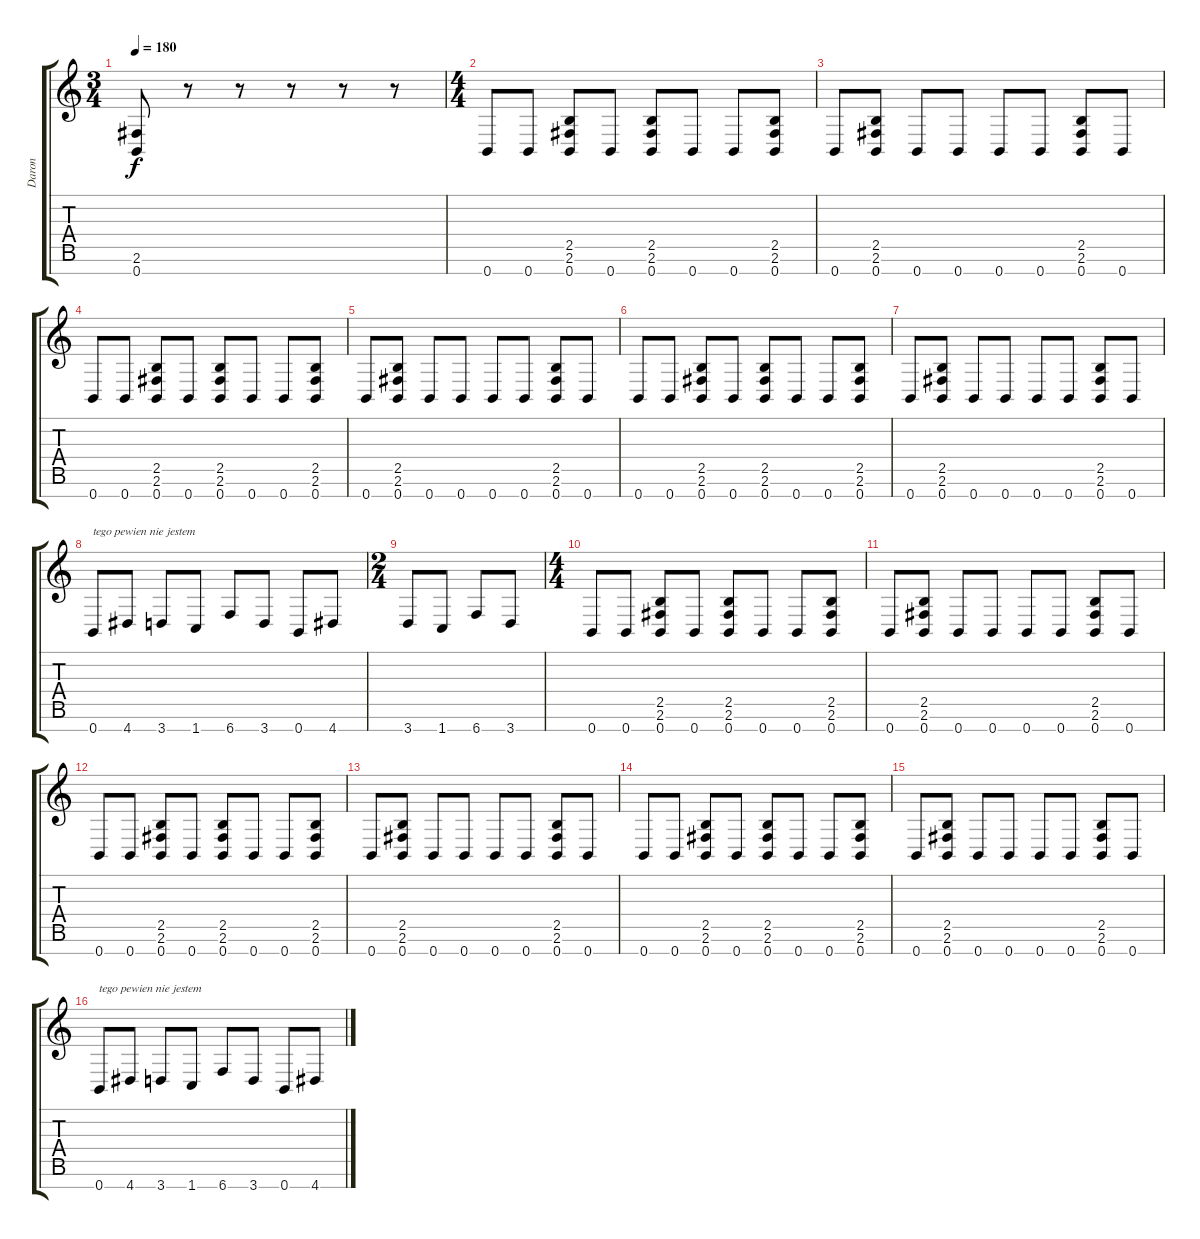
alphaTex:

\track ("Daron" "Daron") {instrument distortionguitar}
\staff {score tabs}
\tuning (E4 B3 G3 D3 A2 E2 B1) {hide}
\ts (3 4)
\tempo 180
\clef g2
\ks c
(2.6 0.7).8{dy f} r.8 r.8 r.8 r.8 r.8 |
\ts (4 4)
0.7.8 0.7.8 (2.5 2.6 0.7).8 0.7.8 (2.5 2.6 0.7).8 0.7.8 0.7.8 (2.5 2.6 0.7).8 |
0.7.8 (2.5 2.6 0.7).8 0.7.8 0.7.8 0.7.8 0.7.8 (2.5 2.6 0.7).8 0.7.8 |
0.7.8 0.7.8 (2.5 2.6 0.7).8 0.7.8 (2.5 2.6 0.7).8 0.7.8 0.7.8 (2.5 2.6 0.7).8 |
0.7.8 (2.5 2.6 0.7).8 0.7.8 0.7.8 0.7.8 0.7.8 (2.5 2.6 0.7).8 0.7.8 |
0.7.8 0.7.8 (2.5 2.6 0.7).8 0.7.8 (2.5 2.6 0.7).8 0.7.8 0.7.8 (2.5 2.6 0.7).8 |
0.7.8 (2.5 2.6 0.7).8 0.7.8 0.7.8 0.7.8 0.7.8 (2.5 2.6 0.7).8 0.7.8 |
0.7.8{txt "tego pewien nie jestem"} 4.7.8 3.7.8 1.7.8 6.7.8 3.7.8 0.7.8 4.7.8 |
\ts (2 4)
3.7.8 1.7.8 6.7.8 3.7.8 |
\ts (4 4)
0.7.8 0.7.8 (2.5 2.6 0.7).8 0.7.8 (2.5 2.6 0.7).8 0.7.8 0.7.8 (2.5 2.6 0.7).8 |
0.7.8 (2.5 2.6 0.7).8 0.7.8 0.7.8 0.7.8 0.7.8 (2.5 2.6 0.7).8 0.7.8 |
0.7.8 0.7.8 (2.5 2.6 0.7).8 0.7.8 (2.5 2.6 0.7).8 0.7.8 0.7.8 (2.5 2.6 0.7).8 |
0.7.8 (2.5 2.6 0.7).8 0.7.8 0.7.8 0.7.8 0.7.8 (2.5 2.6 0.7).8 0.7.8 |
0.7.8 0.7.8 (2.5 2.6 0.7).8 0.7.8 (2.5 2.6 0.7).8 0.7.8 0.7.8 (2.5 2.6 0.7).8 |
0.7.8 (2.5 2.6 0.7).8 0.7.8 0.7.8 0.7.8 0.7.8 (2.5 2.6 0.7).8 0.7.8 |
0.7.8{txt "tego pewien nie jestem"} 4.7.8 3.7.8 1.7.8 6.7.8 3.7.8 0.7.8 4.7.8
